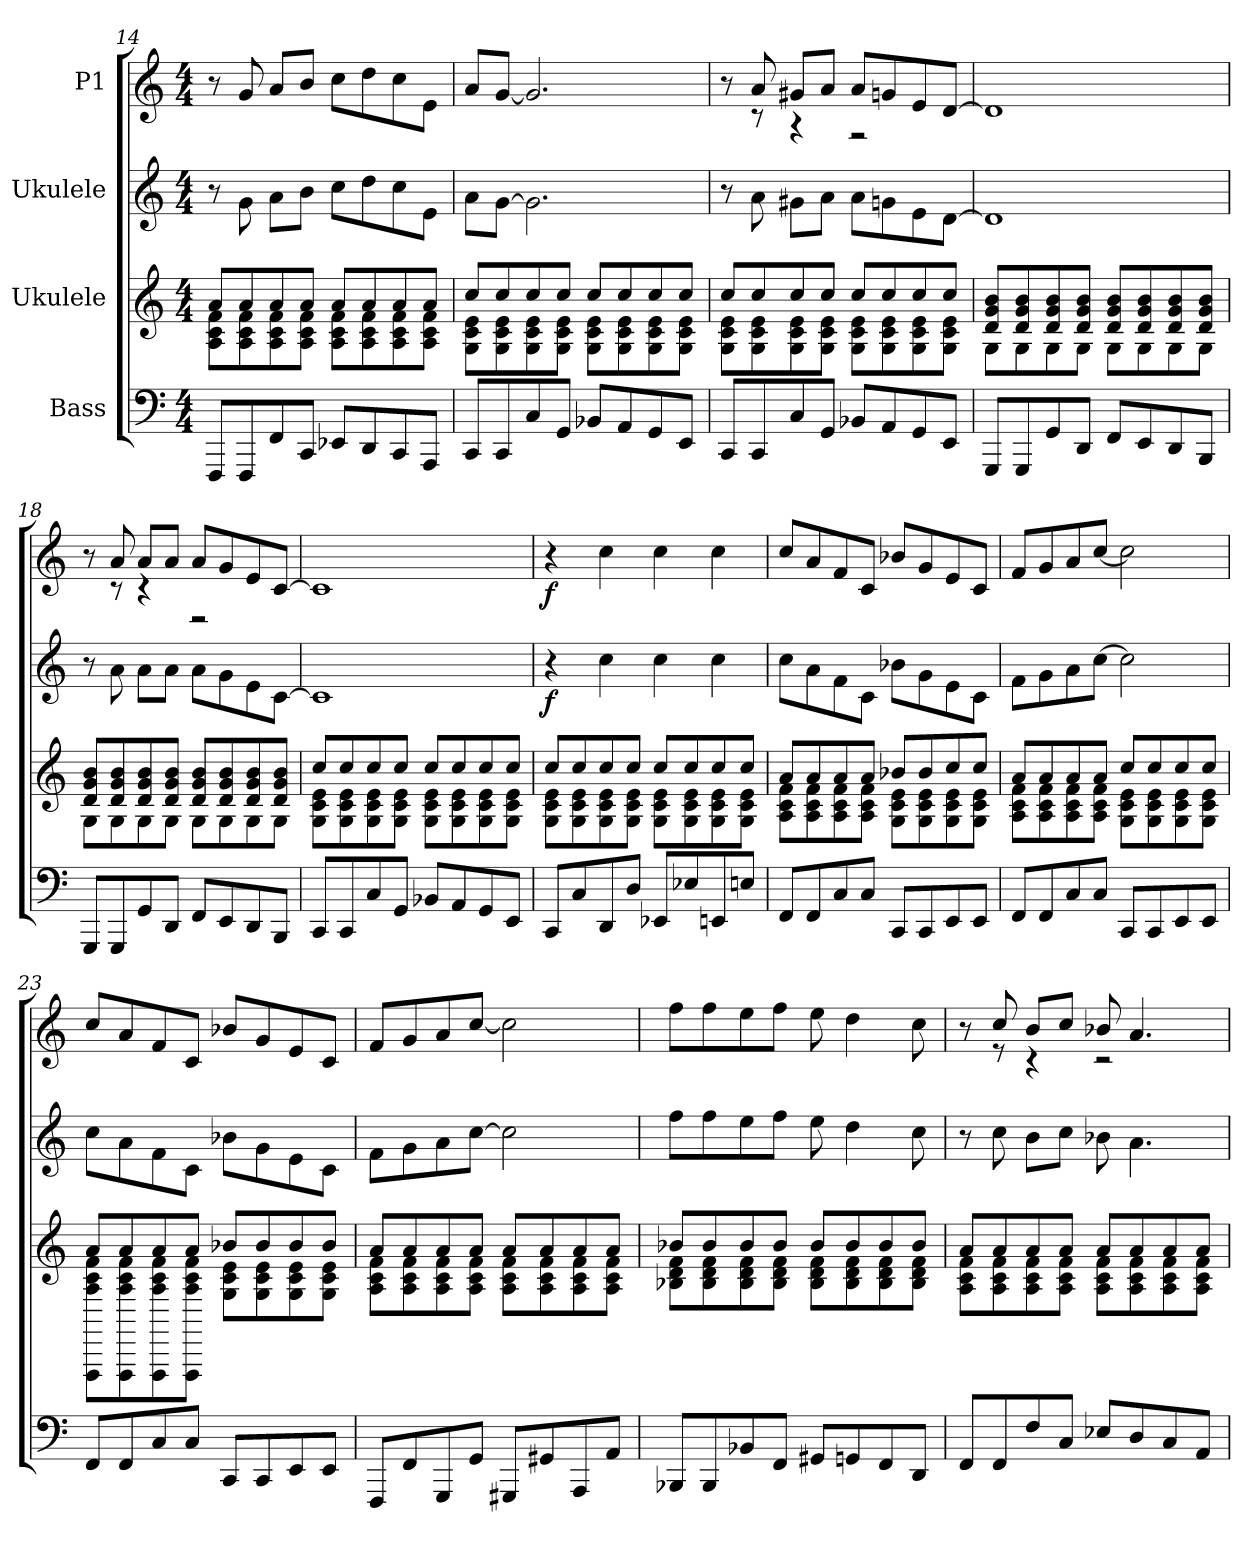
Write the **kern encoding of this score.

**kern	**kern	**kern	**dynam	**kern	**dynam
*part4	*part3	*part2	*part2	*part1	*part1
*staff4	*staff3	*staff2	*staff2	*staff1	*staff1
*I"Bass	*I"Ukulele	*I"Ukulele	*	*I"P1	*
*	*	*	*	*clefG2	*
*k[]	*k[]	*k[]	*	*k[]	*
*C:	*C:	*C:	*	*C:	*
*M4/4	*M4/4	*M4/4	*	*M4/4	*
=14	=14	=14	=14	=14	=14
*	*^	*	*	*	*
8FFFi/L	8ai/L	8Ai\ 8ci 8fiL	8r	.	8r	.
8FFFi/	8ai/	8Ai\ 8ci 8fi	8gi\	.	8gi/	.
8FFi/	8ai/	8Ai\ 8ci 8fi	8ai\L	.	8ai/L	.
8CCi/J	8ai/J	8Ai\ 8ci 8fiJ	8bi\J	.	8bi/J	.
8EE-i/L	8ai/L	8Ai\ 8ci 8fiL	8cci\L	.	8cci\L	.
8DDi/	8ai/	8Ai\ 8ci 8fi	8ddi\	.	8ddi\	.
8CCi/	8ai/	8Ai\ 8ci 8fi	8cci\	.	8cci\	.
8AAAi/J	8ai/J	8Ai\ 8ci 8fiJ	8ei\J	.	8ei\J	.
=15	=15	=15	=15	=15	=15	=15
8CCi/L	8cci/L	8Gi\ 8ci 8eiL	8ai\L	.	8ai/L	.
8CCi/	8cci/	8Gi\ 8ci 8ei	[8gi\J	.	[8gi/J	.
8Ci/	8cci/	8Gi\ 8ci 8ei	2.gi\]	.	2.gi/]	.
8GGi/J	8cci/J	8Gi\ 8ci 8eiJ	.	.	.	.
8BB-i/L	8cci/L	8Gi\ 8ci 8eiL	.	.	.	.
8AAi/	8cci/	8Gi\ 8ci 8ei	.	.	.	.
8GGi/	8cci/	8Gi\ 8ci 8ei	.	.	.	.
8EEi/J	8cci/J	8Gi\ 8ci 8eiJ	.	.	.	.
!!LO:LB:g=z
=16	=16	=16	=16	=16	=16	=16
*	*	*	*^	*	*^	*
8CCi/L	8cci/L	8Gi\ 8ci 8eiL	8r	8ryy	.	8r	8ryy	.
8CCi/	8cci/	8Gi\ 8ci 8ei	8ai\	2..ryy	.	8ai/	8r	.
8Ci/	8cci/	8Gi\ 8ci 8ei	8g#i\L	.	.	8g#Xi/L	4r	.
8GGi/J	8cci/J	8Gi\ 8ci 8eiJ	8ai\J	.	.	8ai/J	.	.
8BB-i/L	8cci/L	8Gi\ 8ci 8eiL	8ai\L	.	.	8ai/L	2r	.
8AAi/	8cci/	8Gi\ 8ci 8ei	8gi\	.	.	8gni/	.	.
8GGi/	8cci/	8Gi\ 8ci 8ei	8ei\	.	.	8ei/	.	.
8EEi/J	8cci/J	8Gi\ 8ci 8eiJ	[8di\J	.	.	[8di/J	.	.
*	*	*	*v	*v	*	*	*	*
*	*	*	*	*	*v	*v	*
=17	=17	=17	=17	=17	=17	=17
8GGGi/L	8di/ 8gi 8biL	8Gi\L	1di]	.	1di]	.
8GGGi/	8di/ 8gi 8bi	8Gi\	.	.	.	.
8GGi/	8di/ 8gi 8bi	8Gi\	.	.	.	.
8DDi/J	8di/ 8gi 8biJ	8Gi\J	.	.	.	.
8FFi/L	8di/ 8gi 8biL	8Gi\L	.	.	.	.
8EEi/	8di/ 8gi 8bi	8Gi\	.	.	.	.
8DDi/	8di/ 8gi 8bi	8Gi\	.	.	.	.
8BBBi/J	8di/ 8gi 8biJ	8Gi\J	.	.	.	.
=18	=18	=18	=18	=18	=18	=18
*	*	*	*^	*	*^	*
8GGGi/L	8di/ 8gi 8biL	8Gi\L	8r	8ryy	.	8r	8ryy	.
8GGGi/	8di/ 8gi 8bi	8Gi\	8ai\	2..ryy	.	8ai/	8r	.
8GGi/	8di/ 8gi 8bi	8Gi\	8ai\L	.	.	8ai/L	4r	.
8DDi/J	8di/ 8gi 8biJ	8Gi\J	8ai\J	.	.	8ai/J	.	.
8FFi/L	8di/ 8gi 8biL	8Gi\L	8ai\L	.	.	8ai/L	2r	.
8EEi/	8di/ 8gi 8bi	8Gi\	8gi\	.	.	8gi/	.	.
8DDi/	8di/ 8gi 8bi	8Gi\	8ei\	.	.	8ei/	.	.
8BBBi/J	8di/ 8gi 8biJ	8Gi\J	[8ci\J	.	.	[8ci/J	.	.
*	*	*	*v	*v	*	*	*	*
*	*	*	*	*	*v	*v	*
=19	=19	=19	=19	=19	=19	=19
8CCi/L	8cci/L	8Gi\ 8ci 8eiL	1ci]	.	1ci]	.
8CCi/	8cci/	8Gi\ 8ci 8ei	.	.	.	.
8Ci/	8cci/	8Gi\ 8ci 8ei	.	.	.	.
8GGi/J	8cci/J	8Gi\ 8ci 8eiJ	.	.	.	.
8BB-i/L	8cci/L	8Gi\ 8ci 8eiL	.	.	.	.
8AAi/	8cci/	8Gi\ 8ci 8ei	.	.	.	.
8GGi/	8cci/	8Gi\ 8ci 8ei	.	.	.	.
8EEi/J	8cci/J	8Gi\ 8ci 8eiJ	.	.	.	.
!!LO:LB:g=z
=20	=20	=20	=20	=20	=20	=20
8CCi/L	8cci/L	8Gi\ 8ci 8eiL	4r	f	4r	f
8Ci/	8cci/	8Gi\ 8ci 8ei	.	.	.	.
8DDi/	8cci/	8Gi\ 8ci 8ei	4cci\	.	4cci\	.
8Di/J	8cci/J	8Gi\ 8ci 8eiJ	.	.	.	.
8EE-i/L	8cci/L	8Gi\ 8ci 8eiL	4cci\	.	4cci\	.
8E-i/	8cci/	8Gi\ 8ci 8ei	.	.	.	.
8EEi/	8cci/	8Gi\ 8ci 8ei	4cci\	.	4cci\	.
8Ei/J	8cci/J	8Gi\ 8ci 8eiJ	.	.	.	.
=21	=21	=21	=21	=21	=21	=21
8FFi/L	8ai/L	8Ai\ 8ci 8fiL	8cci\L	.	8cci/L	.
8FFi/	8ai/	8Ai\ 8ci 8fi	8ai\	.	8ai/	.
8Ci/	8ai/	8Ai\ 8ci 8fi	8fi\	.	8fi/	.
8Ci/J	8ai/J	8Ai\ 8ci 8fiJ	8ci\J	.	8ci/J	.
8CCi/L	8b-i/L	8Gi\ 8ci 8eiL	8b-i\L	.	8b-Xi/L	.
8CCi/	8b-i/	8Gi\ 8ci 8ei	8gi\	.	8gi/	.
8EEi/	8cci/	8Gi\ 8ci 8ei	8ei\	.	8ei/	.
8EEi/J	8cci/J	8Gi\ 8ci 8eiJ	8ci\J	.	8ci/J	.
=22	=22	=22	=22	=22	=22	=22
8FFi/L	8ai/L	8Ai\ 8ci 8fiL	8fi\L	.	8fi/L	.
8FFi/	8ai/	8Ai\ 8ci 8fi	8gi\	.	8gi/	.
8Ci/	8ai/	8Ai\ 8ci 8fi	8ai\	.	8ai/	.
8Ci/J	8ai/J	8Ai\ 8ci 8fiJ	[8cci\J	.	[8cci/J	.
8CCi/L	8cci/L	8Gi\ 8ci 8eiL	2cci\]	.	2cci\]	.
8CCi/	8cci/	8Gi\ 8ci 8ei	.	.	.	.
8EEi/	8cci/	8Gi\ 8ci 8ei	.	.	.	.
8EEi/J	8cci/J	8Gi\ 8ci 8eiJ	.	.	.	.
!!LO:PB:g=z
=23	=23	=23	=23	=23	=23	=23
8FFi/L	8ai/L	8FFFi\ 8Ai 8ci 8fiL	8cci\L	.	8cci/L	.
8FFi/	8ai/	8FFFi\ 8Ai 8ci 8fi	8ai\	.	8ai/	.
8Ci/	8ai/	8FFFi\ 8Ai 8ci 8fi	8fi\	.	8fi/	.
8Ci/J	8ai/J	8FFFi\ 8Ai 8ci 8fiJ	8ci\J	.	8ci/J	.
8CCi/L	8b-i/L	8Gi\ 8ci 8eiL	8b-i\L	.	8b-Xi/L	.
8CCi/	8b-i/	8Gi\ 8ci 8ei	8gi\	.	8gi/	.
8EEi/	8b-i/	8Gi\ 8ci 8ei	8ei\	.	8ei/	.
8EEi/J	8b-i/J	8Gi\ 8ci 8eiJ	8ci\J	.	8ci/J	.
=24	=24	=24	=24	=24	=24	=24
8FFFi/L	8ai/L	8Ai\ 8ci 8fiL	8fi\L	.	8fi/L	.
8FFi/	8ai/	8Ai\ 8ci 8fi	8gi\	.	8gi/	.
8GGGi/	8ai/	8Ai\ 8ci 8fi	8ai\	.	8ai/	.
8GGi/J	8ai/J	8Ai\ 8ci 8fiJ	[8cci\J	.	[8cci/J	.
8GGG#i/L	8ai/L	8Ai\ 8ci 8fiL	2cci\]	.	2cci\]	.
8GG#i/	8ai/	8Ai\ 8ci 8fi	.	.	.	.
8AAAi/	8ai/	8Ai\ 8ci 8fi	.	.	.	.
8AAi/J	8ai/J	8Ai\ 8ci 8fiJ	.	.	.	.
=25	=25	=25	=25	=25	=25	=25
8BBB-i/L	8b-i/L	8B-i\ 8di 8fiL	8ffi\L	.	8ffi\L	.
8BBB-i/	8b-i/	8B-i\ 8di 8fi	8ffi\	.	8ffi\	.
8BB-i/	8b-i/	8B-i\ 8di 8fi	8eei\	.	8eei\	.
8FFi/J	8b-i/J	8B-i\ 8di 8fiJ	8ffi\J	.	8ffi\J	.
8GG#i/L	8b-i/L	8B-i\ 8di 8fiL	8eei\	.	8eei\	.
8GGi/	8b-i/	8B-i\ 8di 8fi	4ddi\	.	4ddi\	.
8FFi/	8b-i/	8B-i\ 8di 8fi	.	.	.	.
8DDi/J	8b-i/J	8B-i\ 8di 8fiJ	8cci\	.	8cci\	.
=26	=26	=26	=26	=26	=26	=26
*	*	*	*^	*	*^	*
8FFi/L	8ai/L	8Ai\ 8ci 8fiL	8r	8ryy	.	8r	8ryy	.
8FFi/	8ai/	8Ai\ 8ci 8fi	8cci\	2..ryy	.	8cci/	8r	.
8Fi/	8ai/	8Ai\ 8ci 8fi	8bi\L	.	.	8bi/L	4r	.
8Ci/J	8ai/J	8Ai\ 8ci 8fiJ	8cci\J	.	.	8cci/J	.	.
8E-i/L	8ai/L	8Ai\ 8ci 8fiL	8b-i\	.	.	8b-Xi/	2r	.
8Di/	8ai/	8Ai\ 8ci 8fi	4.ai\	.	.	4.ai/	.	.
8Ci/	8ai/	8Ai\ 8ci 8fi	.	.	.	.	.	.
8AAi/J	8ai/J	8Ai\ 8ci 8fiJ	.	.	.	.	.	.
*	*v	*v	*	*	*	*v	*v	*
*	*	*v	*v	*	*	*
=	=	=	=	=	=
*-	*-	*-	*-	*-	*-
